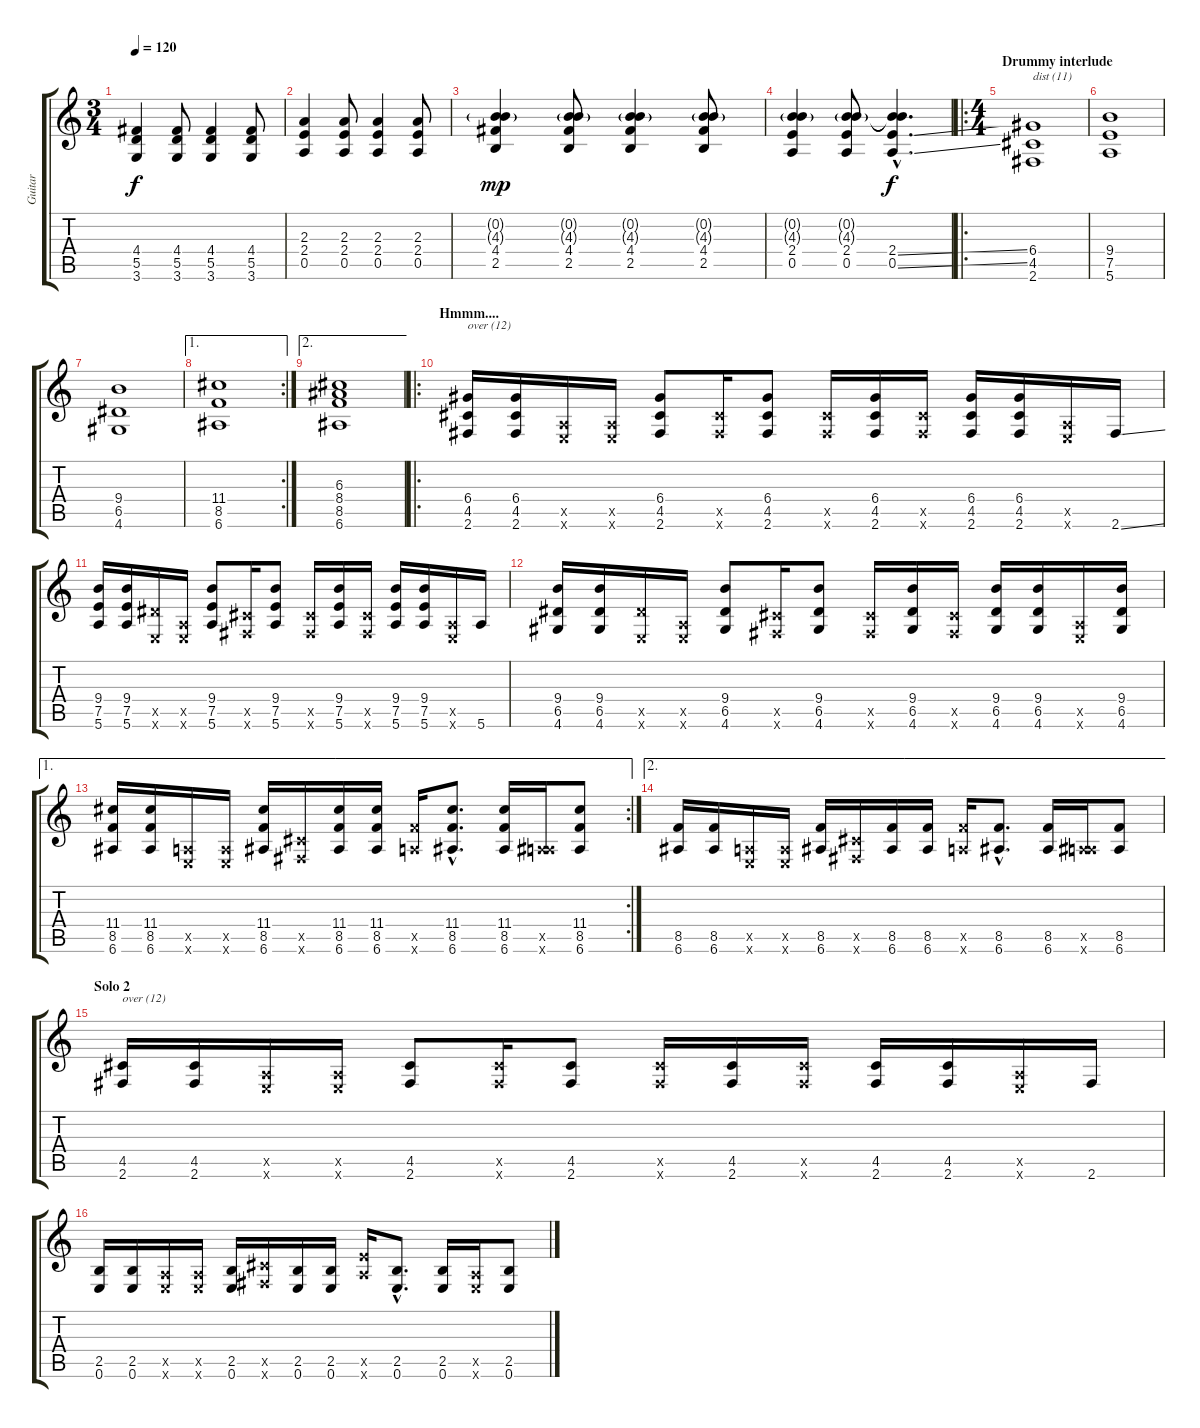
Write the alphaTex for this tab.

\track ("Guitar" "Guitar") {instrument electricguitarjazz}
\staff {score tabs}
\tuning (E4 B3 G3 D3 A2 E2) {hide}
\ts (3 4)
\tempo 120
\clef g2
\ks c
(4.4 5.5 3.6).4{dy f} (4.4 5.5 3.6).8 (4.4 5.5 3.6).4 (4.4 5.5 3.6).8 |
(2.3 2.4 0.5).4 (2.3 2.4 0.5).8 (2.3 2.4 0.5).4 (2.3 2.4 0.5).8 |
(0.2{g} 4.3{g} 4.4 2.5).4{dy mp} (0.2{g} 4.3{g} 4.4 2.5).8 (0.2{g} 4.3{g} 4.4 2.5).4 (0.2{g} 4.3{g} 4.4 2.5).8 |
(0.2{g} 4.3{g} 2.4 0.5).4 (0.2{g} 4.3{g} 2.4 0.5).8 (0.2{hac t} 4.3{hac t} 2.4{ss hac} 0.5{ss hac}).4{d dy f volume 11 instrument distortionguitar} |
\ro
\ts (4 4)
\section ("" "Drummy interlude")
(6.4 4.5 2.6).1{txt "dist (11)" volume 11 instrument distortionguitar} |
(9.4 7.5 5.6).1 |
(9.4 6.5 4.6).1 |
\ae 1
\rc 2
(11.4 8.5 6.6).1 |
\ae 2
(6.3 8.4 8.5 6.6).1 |
\ro
\section ("" "Hmmm....")
(6.4 4.5 2.6).16{txt "over (12)" volume 12 instrument overdrivenguitar} (6.4 4.5 2.6).16 (0.5{x} 0.6{x}).16 (0.5{x} 0.6{x}).16 (6.4 4.5 2.6).8 (4.5{x} 2.6{x}).16 (6.4 4.5 2.6).8 (4.5{x} 2.6{x}).16 (6.4 4.5 2.6).16 (4.5{x} 2.6{x}).16 (6.4 4.5 2.6).16 (6.4 4.5 2.6).16 (0.5{x} 0.6{x}).16 2.6{ss}.16 |
(9.4 7.5 5.6).16 (9.4 7.5 5.6).16 (6.5{x} 0.6{x}).16 (0.5{x} 0.6{x}).16 (9.4 7.5 5.6).8 (4.5{x} 2.6{x}).16 (9.4 7.5 5.6).8 (4.5{x} 2.6{x}).16 (9.4 7.5 5.6).16 (4.5{x} 2.6{x}).16 (9.4 7.5 5.6).16 (9.4 7.5 5.6).16 (0.5{x} 0.6{x}).16 5.6.16 |
(9.4 6.5 4.6).16 (9.4 6.5 4.6).16 (6.5{x} 0.6{x}).16 (0.5{x} 0.6{x}).16 (9.4 6.5 4.6).8 (4.5{x} 2.6{x}).16 (9.4 6.5 4.6).8 (4.5{x} 2.6{x}).16 (9.4 6.5 4.6).16 (4.5{x} 2.6{x}).16 (9.4 6.5 4.6).16 (9.4 6.5 4.6).16 (0.5{x} 0.6{x}).16 (9.4 6.5 4.6).16 |
\ae 1
\rc 2
(11.4 8.5 6.6).16 (11.4 8.5 6.6).16 (0.5{x} 0.6{x}).16 (0.5{x} 0.6{x}).16 (11.4 8.5 6.6).16 (4.5{x} 2.6{x}).16 (11.4 8.5 6.6).16 (11.4 8.5 6.6).16 (8.5{x} 5.6{x}).16 (11.4{hac} 8.5{hac} 6.6{hac}).8{d} (11.4 8.5 6.6).16 (0.5{x} 6.6{x}).16 (11.4 8.5 6.6).8 |
\ae 2
(8.5 6.6).16 (8.5 6.6).16 (0.5{x} 0.6{x}).16 (0.5{x} 0.6{x}).16 (8.5 6.6).16 (4.5{x} 2.6{x}).16 (8.5 6.6).16 (8.5 6.6).16 (8.5{x} 5.6{x}).16 (8.5{hac} 6.6{hac}).8{d} (8.5 6.6).16 (0.5{x} 6.6{x}).16 (8.5 6.6).8 |
\section ("" "Solo 2")
(4.5 2.6).16{txt "over (12)" volume 12 instrument overdrivenguitar} (4.5 2.6).16 (0.5{x} 0.6{x}).16 (0.5{x} 0.6{x}).16 (4.5 2.6).8 (4.5{x} 2.6{x}).16 (4.5 2.6).8 (4.5{x} 2.6{x}).16 (4.5 2.6).16 (4.5{x} 2.6{x}).16 (4.5 2.6).16 (4.5 2.6).16 (0.5{x} 0.6{x}).16 2.6.16 |
(2.5 0.6).16 (2.5 0.6).16 (0.5{x} 0.6{x}).16 (0.5{x} 0.6{x}).16 (2.5 0.6).16 (4.5{x} 2.6{x}).16 (2.5 0.6).16 (2.5 0.6).16 (7.5{x} 5.6{x}).16 (2.5{hac} 0.6{hac}).8{d} (2.5 0.6).16 (0.5{x} 0.6{x}).16 (2.5 0.6).8
